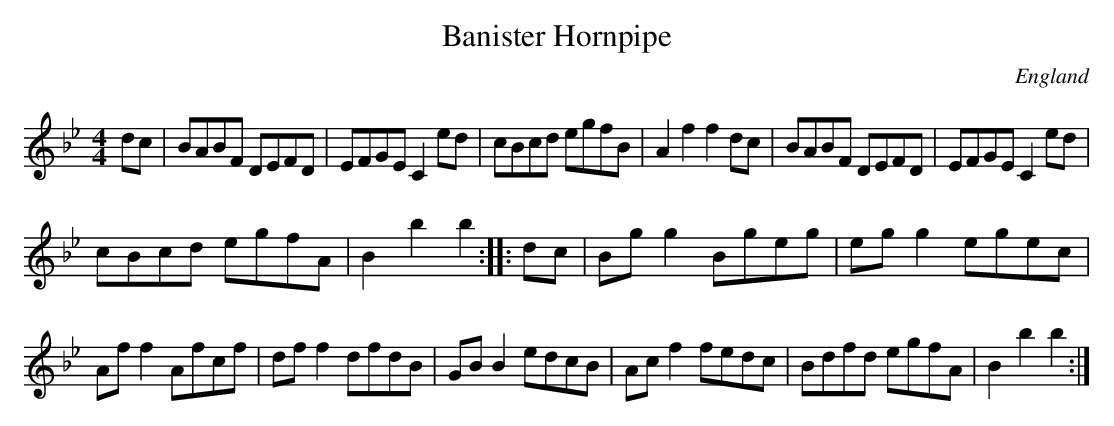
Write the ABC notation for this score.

X:1
T:Banister Hornpipe
M:4/4
O:England
K:Bb major
dc|\
BABF DEFD| EFGE C2ed| \
cBcd egfB| A2f2 f2dc| \
BABF DEFD| EFGE C2ed|
cBcd egfA| B2b2 b2:: \
dc|\
Bg g2 Bgeg| egg2 egec|
Aff2 Afcf| dff2 dfdB| \
GBB2 edcB| Acf2 fedc| \
Bdfd egfA| B2b2 b2:|
